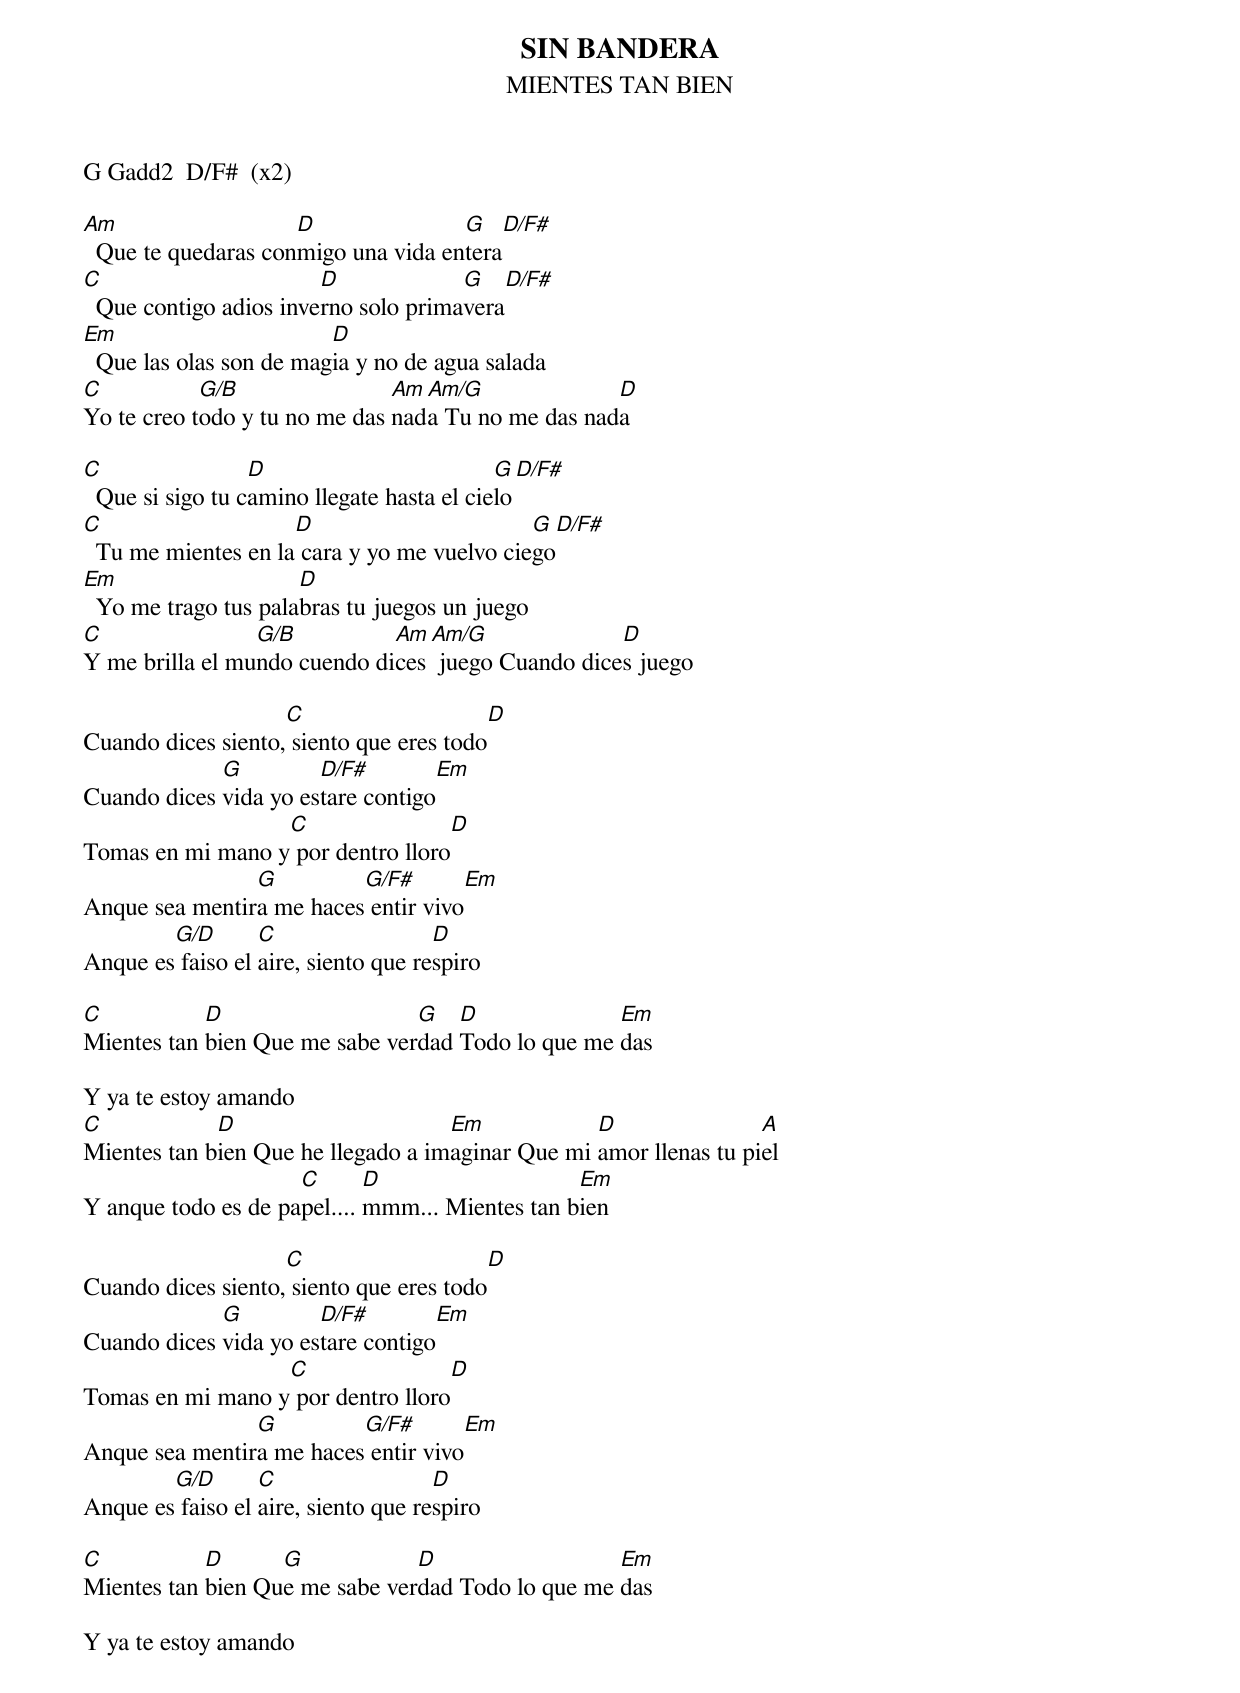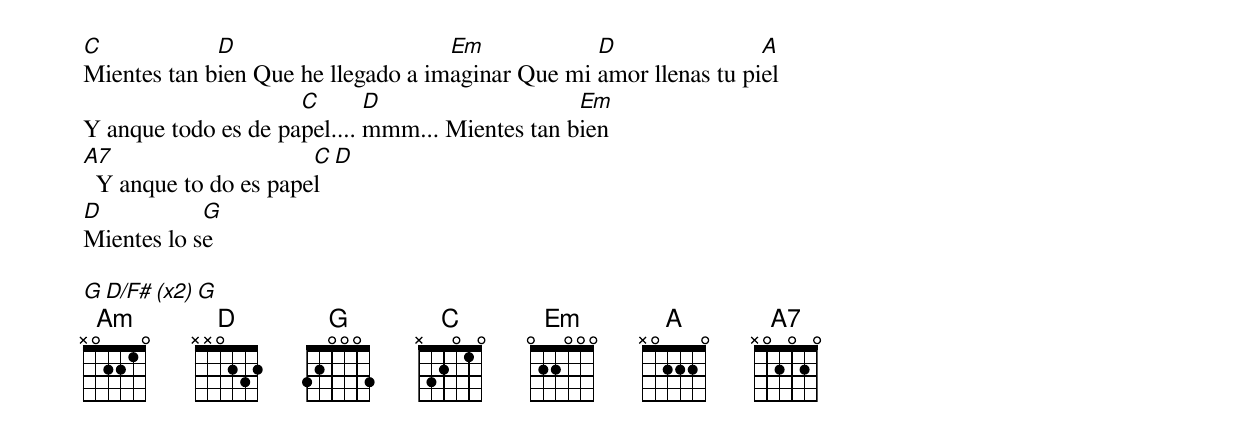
SIN BANDERA
MIENTES TAN BIEN
G Gadd2  D/F#  (x2)

Am                   D               G    D/F#
  Que te quedaras conmigo una vida entera
C                       D             G    D/F#
  Que contigo adios inverno solo primavera
Em                       D
  Que las olas son de magia y no de agua salada
C           G/B                Am Am/G              D
Yo te creo todo y tu no me das nada Tu no me das nada

C                 D                         G    D/F#
  Que si sigo tu camino llegate hasta el cielo
C                    D                       G    D/F#
  Tu me mientes en la cara y yo me vuelvo ciego
Em                    D
  Yo me trago tus palabras tu juegos un juego
C                G/B          Am Am/G              D
Y me brilla el mundo cuendo dices juego Cuando dices juego

                    C                     D
Cuando dices siento, siento que eres todo
             G         D/F#        Em
Cuando dices vida yo estare contigo
                  C                  D
Tomas en mi mano y por dentro lloro
                G         G/F#        Em
Anque sea mentira me haces entir vivo
        G/D       C                  D
Anque es faiso el aire, siento que respiro

C           D                   G   D              Em
Mientes tan bien Que me sabe verdad Todo lo que me das

Y ya te estoy amando
C            D                      Em            D                A
Mientes tan bien Que he llegado a imaginar Que mi amor llenas tu piel
                     C       D                   Em
Y anque todo es de papel.... mmm... Mientes tan bien

                    C                     D
Cuando dices siento, siento que eres todo
             G         D/F#        Em
Cuando dices vida yo estare contigo
                  C                  D
Tomas en mi mano y por dentro lloro
                G         G/F#        Em
Anque sea mentira me haces entir vivo
        G/D       C                  D
Anque es faiso el aire, siento que respiro

C           D      G            D                  Em
Mientes tan bien Que me sabe verdad Todo lo que me das

Y ya te estoy amando
C            D                      Em            D                A
Mientes tan bien Que he llegado a imaginar Que mi amor llenas tu piel
                     C       D                   Em
Y anque todo es de papel.... mmm... Mientes tan bien
A7                     C   D
  Y anque to do es papel
D           G
Mientes lo se

G D/F# (x2) G
